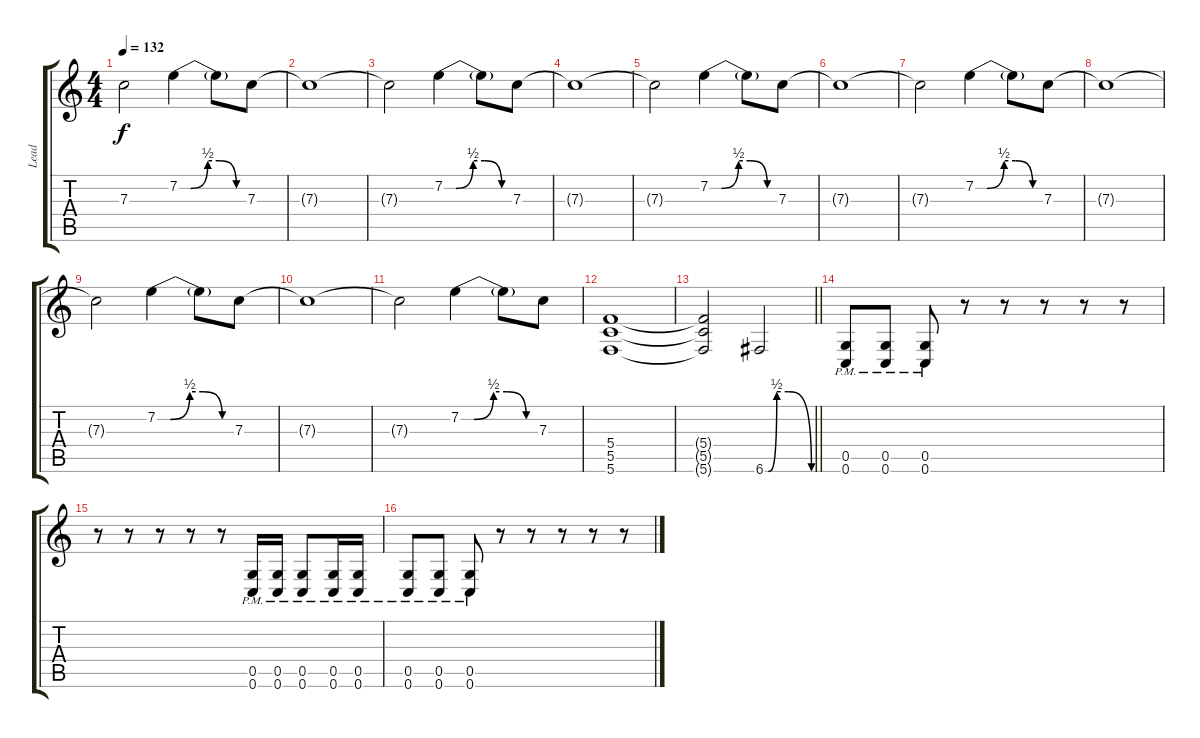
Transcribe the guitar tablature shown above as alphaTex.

\track ("Lead" "Lead") {instrument distortionguitar}
\staff {score tabs}
\tuning (D4 A3 F3 C3 G2 C2) {hide}
\ts (4 4)
\tempo 132
\clef g2
\ks c
7.3{t}.2{dy f} 7.2{be (custom 0 0 10 0 25 2 35 2 50 0 60 0)}.4 7.2{t}.8 7.3.8 |
7.3{t}.1 |
7.3{t}.2 7.2{be (custom 0 0 10 0 25 2 35 2 50 0 60 0)}.4 7.2{t}.8 7.3.8 |
7.3{t}.1 |
7.3{t}.2 7.2{be (custom 0 0 10 0 25 2 35 2 50 0 60 0)}.4 7.2{t}.8 7.3.8 |
7.3{t}.1 |
7.3{t}.2 7.2{be (custom 0 0 10 0 25 2 35 2 50 0 60 0)}.4 7.2{t}.8 7.3.8 |
7.3{t}.1 |
7.3{t}.2 7.2{be (custom 0 0 10 0 25 2 35 2 50 0 60 0)}.4 7.2{t}.8 7.3.8 |
7.3{t}.1 |
7.3{t}.2 7.2{be (custom 0 0 10 0 25 2 35 2 50 0 60 0)}.4 7.2{t}.8 7.3.8 |
(5.4 5.5 5.6).1 |
\barLineRight lightlight
(5.4{t} 5.5{t} 5.6{t}).2 6.6{be (custom 0 0 4 0 15 2 20 2 30 2 60 0)}.2 |
\section ("" "")
(0.5{pm} 0.6{pm}).8 (0.5{pm} 0.6{pm}).8 (0.5{pm} 0.6{pm}).8 r.8 r.8 r.8 r.8 r.8 |
r.8 r.8 r.8 r.8 r.8 (0.5{pm} 0.6{pm}).16 (0.5{pm} 0.6{pm}).16 (0.5{pm} 0.6{pm}).8 (0.5{pm} 0.6{pm}).16 (0.5{pm} 0.6{pm}).16 |
(0.5{pm} 0.6{pm}).8 (0.5{pm} 0.6{pm}).8 (0.5{pm} 0.6{pm}).8 r.8 r.8 r.8 r.8 r.8
